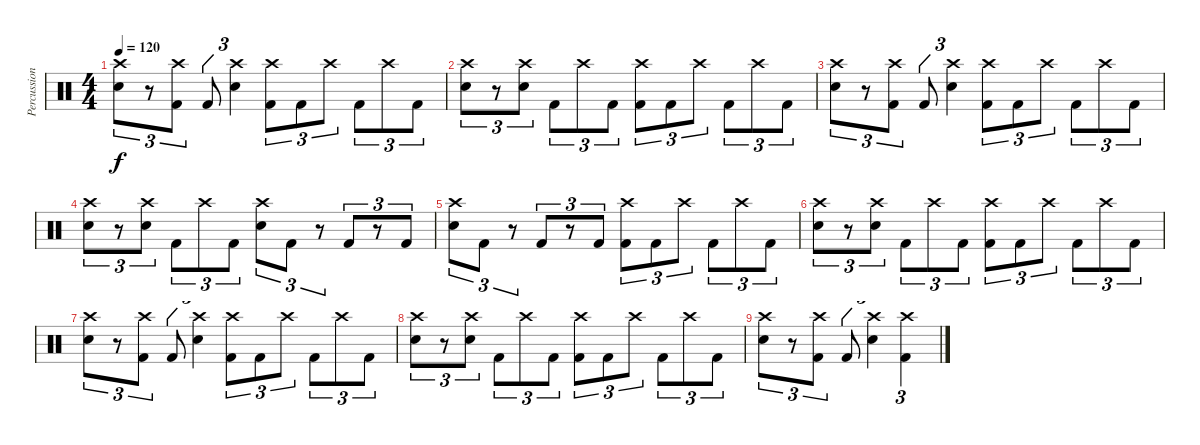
\track ("Percussion" "Percussion") {instrument percussion}
\staff {score}
\articulation defaults
\ts (4 4)
\tempo 120
\clef neutral
\ks c
("Crash high (hit)" "Electric Snare (hit)").8{tu (3 2) dy f} r.8{tu (3 2)} ("Crash high (hit)" "Kick (hit) 2").8{tu (3 2)} "Kick (hit) 2".8{tu (3 2)} ("Crash high (hit)" "Electric Snare (hit)").4{tu (3 2)} ("Crash high (hit)" "Kick (hit) 2").8{tu (3 2)} "Kick (hit) 2".8{tu (3 2)} "Crash high (hit)".8{tu (3 2)} "Kick (hit) 2".8{tu (3 2)} "Crash high (hit)".8{tu (3 2)} "Kick (hit) 2".8{tu (3 2)} |
("Crash high (hit)" "Electric Snare (hit)").8{tu (3 2)} r.8{tu (3 2)} ("Crash high (hit)" "Electric Snare (hit)").8{tu (3 2)} "Kick (hit) 2".8{tu (3 2)} "Crash high (hit)".8{tu (3 2)} "Kick (hit) 2".8{tu (3 2)} ("Crash high (hit)" "Kick (hit) 2").8{tu (3 2)} "Kick (hit) 2".8{tu (3 2)} "Crash high (hit)".8{tu (3 2)} "Kick (hit) 2".8{tu (3 2)} "Crash high (hit)".8{tu (3 2)} "Kick (hit) 2".8{tu (3 2)} |
("Crash high (hit)" "Electric Snare (hit)").8{tu (3 2)} r.8{tu (3 2)} ("Crash high (hit)" "Kick (hit) 2").8{tu (3 2)} "Kick (hit) 2".8{tu (3 2)} ("Crash high (hit)" "Electric Snare (hit)").4{tu (3 2)} ("Crash high (hit)" "Kick (hit) 2").8{tu (3 2)} "Kick (hit) 2".8{tu (3 2)} "Crash high (hit)".8{tu (3 2)} "Kick (hit) 2".8{tu (3 2)} "Crash high (hit)".8{tu (3 2)} "Kick (hit) 2".8{tu (3 2)} |
("Crash high (hit)" "Electric Snare (hit)").8{tu (3 2)} r.8{tu (3 2)} ("Crash high (hit)" "Electric Snare (hit)").8{tu (3 2)} "Kick (hit) 2".8{tu (3 2)} "Crash high (hit)".8{tu (3 2)} "Kick (hit) 2".8{tu (3 2)} ("Crash high (hit)" "Electric Snare (hit)").8{tu (3 2)} "Kick (hit) 2".8{tu (3 2)} r.8{tu (3 2)} "Kick (hit) 2".8{tu (3 2)} r.8{tu (3 2)} "Kick (hit) 2".8{tu (3 2)} |
("Crash high (hit)" "Electric Snare (hit)").8{tu (3 2)} "Kick (hit) 2".8{tu (3 2)} r.8{tu (3 2)} "Kick (hit) 2".8{tu (3 2)} r.8{tu (3 2)} "Kick (hit) 2".8{tu (3 2)} ("Crash high (hit)" "Kick (hit) 2").8{tu (3 2)} "Kick (hit) 2".8{tu (3 2)} "Crash high (hit)".8{tu (3 2)} "Kick (hit) 2".8{tu (3 2)} "Crash high (hit)".8{tu (3 2)} "Kick (hit) 2".8{tu (3 2)} |
("Crash high (hit)" "Electric Snare (hit)").8{tu (3 2)} r.8{tu (3 2)} ("Crash high (hit)" "Electric Snare (hit)").8{tu (3 2)} "Kick (hit) 2".8{tu (3 2)} "Crash high (hit)".8{tu (3 2)} "Kick (hit) 2".8{tu (3 2)} ("Crash high (hit)" "Kick (hit) 2").8{tu (3 2)} "Kick (hit) 2".8{tu (3 2)} "Crash high (hit)".8{tu (3 2)} "Kick (hit) 2".8{tu (3 2)} "Crash high (hit)".8{tu (3 2)} "Kick (hit) 2".8{tu (3 2)} |
("Crash high (hit)" "Electric Snare (hit)").8{tu (3 2)} r.8{tu (3 2)} ("Crash high (hit)" "Kick (hit) 2").8{tu (3 2)} "Kick (hit) 2".8{tu (3 2)} ("Crash high (hit)" "Electric Snare (hit)").4{tu (3 2)} ("Crash high (hit)" "Kick (hit) 2").8{tu (3 2)} "Kick (hit) 2".8{tu (3 2)} "Crash high (hit)".8{tu (3 2)} "Kick (hit) 2".8{tu (3 2)} "Crash high (hit)".8{tu (3 2)} "Kick (hit) 2".8{tu (3 2)} |
("Crash high (hit)" "Electric Snare (hit)").8{tu (3 2)} r.8{tu (3 2)} ("Crash high (hit)" "Electric Snare (hit)").8{tu (3 2)} "Kick (hit) 2".8{tu (3 2)} "Crash high (hit)".8{tu (3 2)} "Kick (hit) 2".8{tu (3 2)} ("Crash high (hit)" "Kick (hit) 2").8{tu (3 2)} "Kick (hit) 2".8{tu (3 2)} "Crash high (hit)".8{tu (3 2)} "Kick (hit) 2".8{tu (3 2)} "Crash high (hit)".8{tu (3 2)} "Kick (hit) 2".8{tu (3 2)} |
("Crash high (hit)" "Electric Snare (hit)").8{tu (3 2)} r.8{tu (3 2)} ("Crash high (hit)" "Kick (hit) 2").8{tu (3 2)} "Kick (hit) 2".8{tu (3 2)} ("Crash high (hit)" "Electric Snare (hit)").4{tu (3 2)} ("Crash high (hit)" "Kick (hit) 2").4{tu (3 2)}
